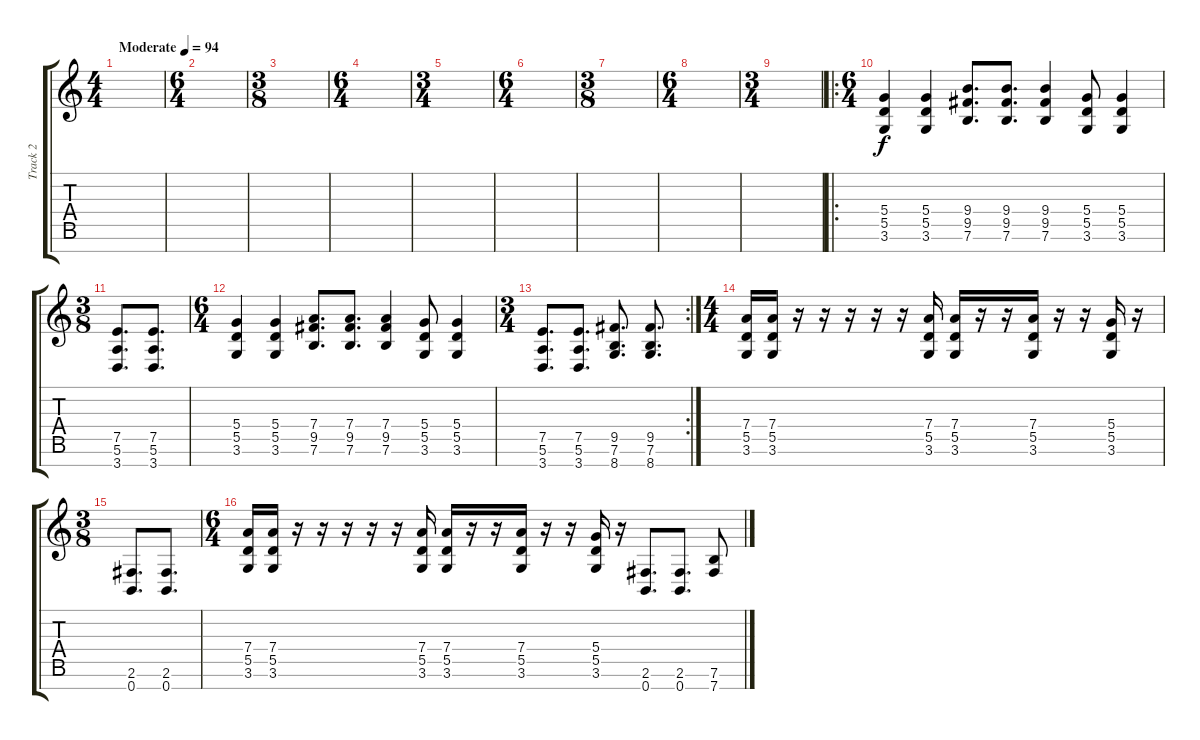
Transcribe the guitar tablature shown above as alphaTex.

\track ("Track 2" "Track 2") {instrument acousticguitarsteel}
\staff {score tabs}
\tuning (E4 B3 G3 D3 A2 E2 B1) {hide}
\ts (4 4)
\tempo (94 "Moderate")
\clef g2
\ks c
|
\ts (6 4)
|
\ts (3 8)
|
\ts (6 4)
|
\ts (3 4)
|
\ts (6 4)
|
\ts (3 8)
|
\ts (6 4)
|
\ts (3 4)
|
\ro
\ts (6 4)
(5.4 5.5 3.6).4 (5.4 5.5 3.6).4 (9.4 9.5 7.6).8{d} (9.4 9.5 7.6).8{d} (9.4 9.5 7.6).4 (5.4 5.5 3.6).8 (5.4 5.5 3.6).4 |
\ts (3 8)
(7.5 5.6 3.7).8{d} (7.5 5.6 3.7).8{d} |
\ts (6 4)
(5.4 5.5 3.6).4 (5.4 5.5 3.6).4 (7.4 9.5 7.6).8{d} (7.4 9.5 7.6).8{d} (7.4 9.5 7.6).4 (5.4 5.5 3.6).8 (5.4 5.5 3.6).4 |
\rc 2
\ts (3 4)
(7.5 5.6 3.7).8{d} (7.5 5.6 3.7).8{d} (9.5 7.6 8.7).8{d} (9.5 7.6 8.7).8{d} |
\ts (4 4)
(7.4 5.5 3.6).16 (7.4 5.5 3.6).16 r.16 r.16 r.16 r.16 r.16 (7.4 5.5 3.6).16 (7.4 5.5 3.6).16 r.16 r.16 (7.4 5.5 3.6).16 r.16 r.16 (5.4 5.5 3.6).16 r.16 |
\ts (3 8)
(2.6 0.7).8{d} (2.6 0.7).8{d} |
\ts (6 4)
(7.4 5.5 3.6).16 (7.4 5.5 3.6).16 r.16 r.16 r.16 r.16 r.16 (7.4 5.5 3.6).16 (7.4 5.5 3.6).16 r.16 r.16 (7.4 5.5 3.6).16 r.16 r.16 (5.4 5.5 3.6).16 r.16 (2.6 0.7).8{d} (2.6 0.7).8{d} (7.6 7.7).8
